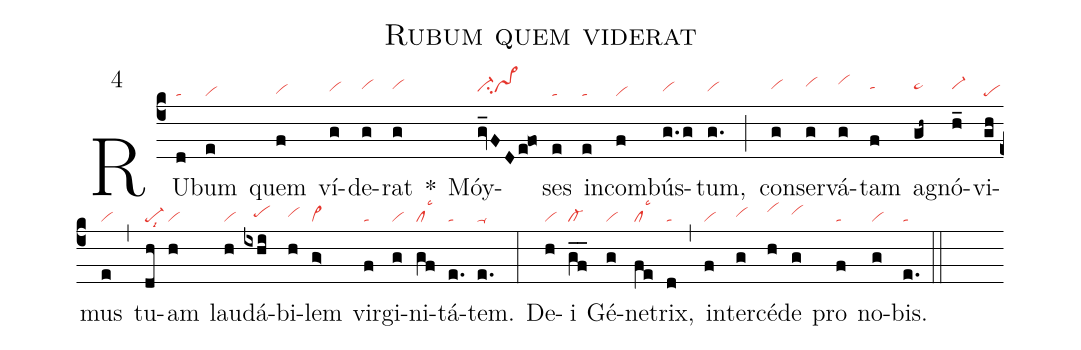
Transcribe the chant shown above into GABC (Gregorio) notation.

name: Rubum quem viderat;
mode: 4;
nabc-lines: 1;
%%
(c4)
RU(d|ta)bum(e|vi) quem(f|vihg) ví(g|vihh)de(g|vihi)rat(g|vihi) *()
Móy(gv_FDe!fo>|ci-hhvs>hh)ses(e|ta) in(e|ta)com(f|vi)bús(g.g|vihh)tum,(g.|vihh) (;)
con(g|vihi)ser(g|vihj)vá(g|vihk)tam(f|tahi) a(gh~|ta>hi)gnó(h_|vi-hi)vi(gh|pe)mus(e|vi) (,)
tu(dh|pe-lsi8)am(h|vi) lau(h|vi)dá(ixhi|///pehh)bi(h|vihh)lem(g>|vi>) vir(f|ta)gi(g|vi)ni(gf|cllsc3)tá(e.|ta)tem.(e.|ta-) (:)
De(h|vi)i(gf__|cl-) Gé(g|vi)ne(fe|cllsc3)trix,(d|ta) (,)
in(f|vi)ter(g|vihh)cé(h|vihj)de(g|vihi) pro(f|ta) no(g|vi)bis.(e.|ta) (::)
